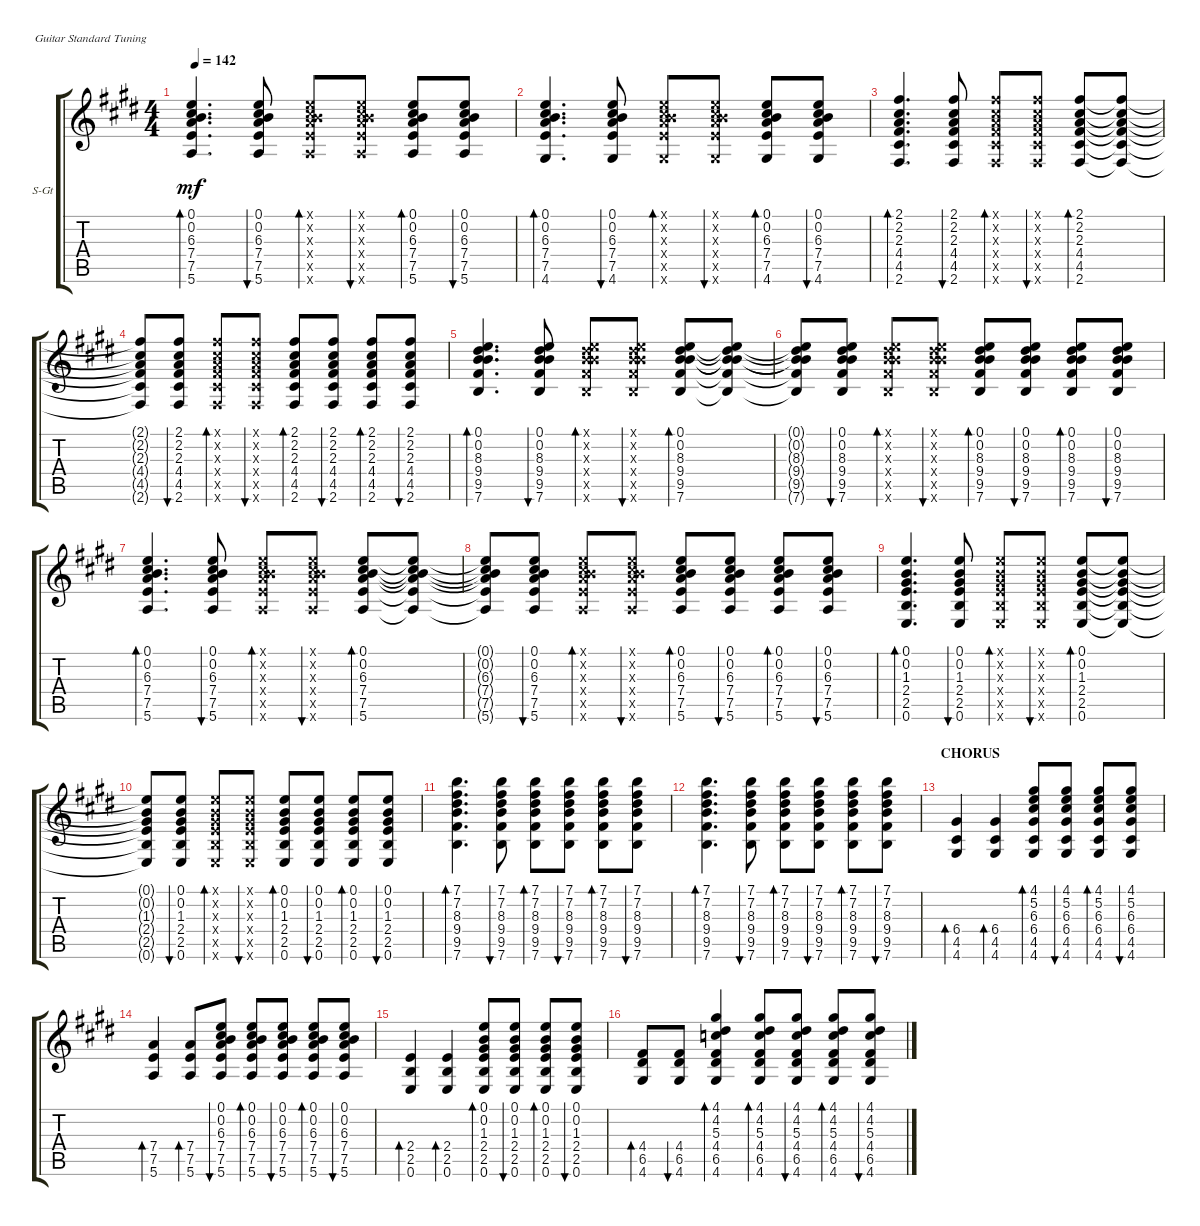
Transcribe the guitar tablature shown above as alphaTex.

\defaultSystemsLayout 4
\bracketExtendMode groupsimilarinstruments
\firstSystemTrackNameOrientation horizontal
\otherSystemsTrackNameOrientation horizontal
\track ("Steel Guitar" "S-Gt") {instrument acousticguitarsteel}
\staff {score tabs}
\tuning (E4 B3 G3 D3 A2 E2)
\ts (4 4)
\tempo 142
\clef g2
\ks e
(5.6 7.5 7.4 6.3 0.2 0.1).4{d bd 30 dy mf} (5.6 7.5 7.4 6.3 0.2 0.1).8{bu 30} (5.6{x} 7.5{x} 7.4{x} 6.3{x} 0.2{x} 0.1{x}).8{bd 30} (5.6{x} 7.5{x} 7.4{x} 6.3{x} 0.2{x} 0.1{x}).8{bu 30} (5.6 7.5 7.4 6.3 0.2 0.1).8{bd 30} (5.6 7.5 7.4 6.3 0.2 0.1).8{bu 30} |
(4.6 7.5 7.4 6.3 0.2 0.1).4{d bd 30} (4.6 7.5 7.4 6.3 0.2 0.1).8{bu 30} (4.6{x} 7.5{x} 7.4{x} 6.3{x} 0.2{x} 0.1{x}).8{bd 30} (4.6{x} 7.5{x} 7.4{x} 6.3{x} 0.2{x} 0.1{x}).8{bu 30} (4.6 7.5 7.4 6.3 0.2 0.1).8{bd 30} (4.6 7.5 7.4 6.3 0.2 0.1).8{bu 30} |
(2.6 4.5 4.4 2.3 2.2 2.1).4{d bd 30} (2.6 4.5 4.4 2.3 2.2 2.1).8{bu 30} (2.6{x} 4.5{x} 4.4{x} 2.3{x} 2.2{x} 2.1{x}).8{bd 30} (2.6{x} 4.5{x} 4.4{x} 2.3{x} 2.2{x} 2.1{x}).8{bu 30} (2.6 4.5 4.4 2.3 2.2 2.1).8{bd 30} (2.1{t} 2.2{t} 2.3{t} 4.4{t} 4.5{t} 2.6{t}).8 |
(2.6{t} 4.5{t} 4.4{t} 2.3{t} 2.2{t} 2.1{t}).8 (2.6 4.5 4.4 2.3 2.2 2.1).8{bu 30} (2.6{x} 4.5{x} 4.4{x} 2.3{x} 2.2{x} 2.1{x}).8{bd 30} (2.6{x} 4.5{x} 4.4{x} 2.3{x} 2.2{x} 2.1{x}).8{bu 30} (2.6 4.5 4.4 2.3 2.2 2.1).8{bd 30} (2.6 4.5 4.4 2.3 2.2 2.1).8{bu 30} (2.6 4.5 4.4 2.3 2.2 2.1).8{bd 30} (2.6 4.5 4.4 2.3 2.2 2.1).8{bu 30} |
(7.6 9.5 9.4 8.3 0.2 0.1).4{d bd 30} (7.6 9.5 9.4 8.3 0.2 0.1).8{bu 30} (7.6{x} 9.5{x} 9.4{x} 8.3{x} 0.2{x} 0.1{x}).8{bd 30} (7.6{x} 9.5{x} 9.4{x} 8.3{x} 0.2{x} 0.1{x}).8{bu 30} (7.6 9.5 9.4 8.3 0.2 0.1).8{bd 30} (0.1{t} 0.2{t} 8.3{t} 9.4{t} 9.5{t} 7.6{t}).8 |
(7.6{t} 9.5{t} 9.4{t} 8.3{t} 0.2{t} 0.1{t}).8 (7.6 9.5 9.4 8.3 0.2 0.1).8{bu 30} (7.6{x} 9.5{x} 9.4{x} 8.3{x} 0.2{x} 0.1{x}).8{bd 30} (7.6{x} 9.5{x} 9.4{x} 8.3{x} 0.2{x} 0.1{x}).8{bu 30} (7.6 9.5 9.4 8.3 0.2 0.1).8{bd 30} (7.6 9.5 9.4 8.3 0.2 0.1).8{bu 30} (7.6 9.5 9.4 8.3 0.2 0.1).8{bd 30} (7.6 9.5 9.4 8.3 0.2 0.1).8{bu 30} |
(5.6 7.5 7.4 6.3 0.2 0.1).4{d bd 30} (5.6 7.5 7.4 6.3 0.2 0.1).8{bu 30} (5.6{x} 7.5{x} 7.4{x} 6.3{x} 0.2{x} 0.1{x}).8{bd 30} (5.6{x} 7.5{x} 7.4{x} 6.3{x} 0.2{x} 0.1{x}).8{bu 30} (5.6 7.5 7.4 6.3 0.2 0.1).8{bd 30} (0.1{t} 0.2{t} 6.3{t} 7.4{t} 7.5{t} 5.6{t}).8 |
(5.6{t} 7.5{t} 7.4{t} 6.3{t} 0.2{t} 0.1{t}).8 (5.6 7.5 7.4 6.3 0.2 0.1).8{bu 30} (5.6{x} 7.5{x} 7.4{x} 6.3{x} 0.2{x} 0.1{x}).8{bd 30} (5.6{x} 7.5{x} 7.4{x} 6.3{x} 0.2{x} 0.1{x}).8{bu 30} (5.6 7.5 7.4 6.3 0.2 0.1).8{bd 30} (5.6 7.5 7.4 6.3 0.2 0.1).8{bu 30} (5.6 7.5 7.4 6.3 0.2 0.1).8{bd 30} (5.6 7.5 7.4 6.3 0.2 0.1).8{bu 30} |
(0.6 2.5 2.4 1.3 0.2 0.1).4{d bd 30} (0.6 2.5 2.4 1.3 0.2 0.1).8{bu 30} (0.6{x} 2.5{x} 2.4{x} 1.3{x} 0.2{x} 0.1{x}).8{bd 30} (0.6{x} 2.5{x} 2.4{x} 1.3{x} 0.2{x} 0.1{x}).8{bu 30} (0.6 2.5 2.4 1.3 0.2 0.1).8{bd 30} (0.1{t} 0.2{t} 1.3{t} 2.4{t} 2.5{t} 0.6{t}).8 |
(0.6{t} 2.5{t} 2.4{t} 1.3{t} 0.2{t} 0.1{t}).8 (0.6 2.5 2.4 1.3 0.2 0.1).8{bu 30} (0.6{x} 2.5{x} 2.4{x} 1.3{x} 0.2{x} 0.1{x}).8{bd 30} (0.6{x} 2.5{x} 2.4{x} 1.3{x} 0.2{x} 0.1{x}).8{bu 30} (0.6 2.5 2.4 1.3 0.2 0.1).8{bd 30} (0.6 2.5 2.4 1.3 0.2 0.1).8{bu 30} (0.6 2.5 2.4 1.3 0.2 0.1).8{bd 30} (0.6 2.5 2.4 1.3 0.2 0.1).8{bu 30} |
(7.6 9.5 9.4 8.3 7.2 7.1).4{d bd 30} (7.6 9.5 9.4 8.3 7.2 7.1).8{bu 30} (7.6 9.5 9.4 8.3 7.2 7.1).8{bd 30} (7.6 9.5 9.4 8.3 7.2 7.1).8{bu 30} (7.6 9.5 9.4 8.3 7.2 7.1).8{bd 30} (7.6 9.5 9.4 8.3 7.2 7.1).8{bu 30} |
(7.6 9.5 9.4 8.3 7.2 7.1).4{d bd 30} (7.6 9.5 9.4 8.3 7.2 7.1).8{bu 30} (7.6 9.5 9.4 8.3 7.2 7.1).8{bd 30} (7.6 9.5 9.4 8.3 7.2 7.1).8{bu 30} (7.6 9.5 9.4 8.3 7.2 7.1).8{bd 30} (7.6 9.5 9.4 8.3 7.2 7.1).8{bu 30} |
\section ("" "CHORUS")
(4.6 4.5 6.4).4{bd 30} (4.6 4.5 6.4).4{bd 30} (4.6 4.5 6.4 6.3 5.2 4.1).8{bd 30} (4.6 4.5 6.4 6.3 5.2 4.1).8{bu 30} (4.6 4.5 6.4 6.3 5.2 4.1).8{bd 30} (4.6 4.5 6.4 6.3 5.2 4.1).8{bu 30} |
(5.6 7.5 7.4).4{bd 30} (5.6 7.5 7.4).8{bd 30} (5.6 7.5 7.4 6.3 0.2 0.1).8{bu 30} (5.6 7.5 7.4 6.3 0.2 0.1).8{bd 30} (5.6 7.5 7.4 6.3 0.2 0.1).8{bu 30} (5.6 7.5 7.4 6.3 0.2 0.1).8{bd 30} (5.6 7.5 7.4 6.3 0.2 0.1).8{bu 30} |
(0.6 2.5 2.4).4{bd 30} (0.6 2.5 2.4).4{bd 30} (0.6 2.5 2.4 1.3 0.2 0.1).8{bd 30} (0.6 2.5 2.4 1.3 0.2 0.1).8{bu 30} (0.6 2.5 2.4 1.3 0.2 0.1).8{bd 30} (0.6 2.5 2.4 1.3 0.2 0.1).8{bu 30} |
(4.6 6.5 4.4).8{bd 30} (4.6 6.5 4.4).8{bu 30} (4.6 6.5 4.4 4.2 5.3 4.1).4{bd 30} (4.6 6.5 4.4 5.3 4.2 4.1).8{bd 30} (4.6 6.5 4.4 5.3 4.2 4.1).8{bu 30} (4.6 6.5 4.4 5.3 4.2 4.1).8{bd 30} (4.6 6.5 4.4 5.3 4.2 4.1).8{bu 30}
